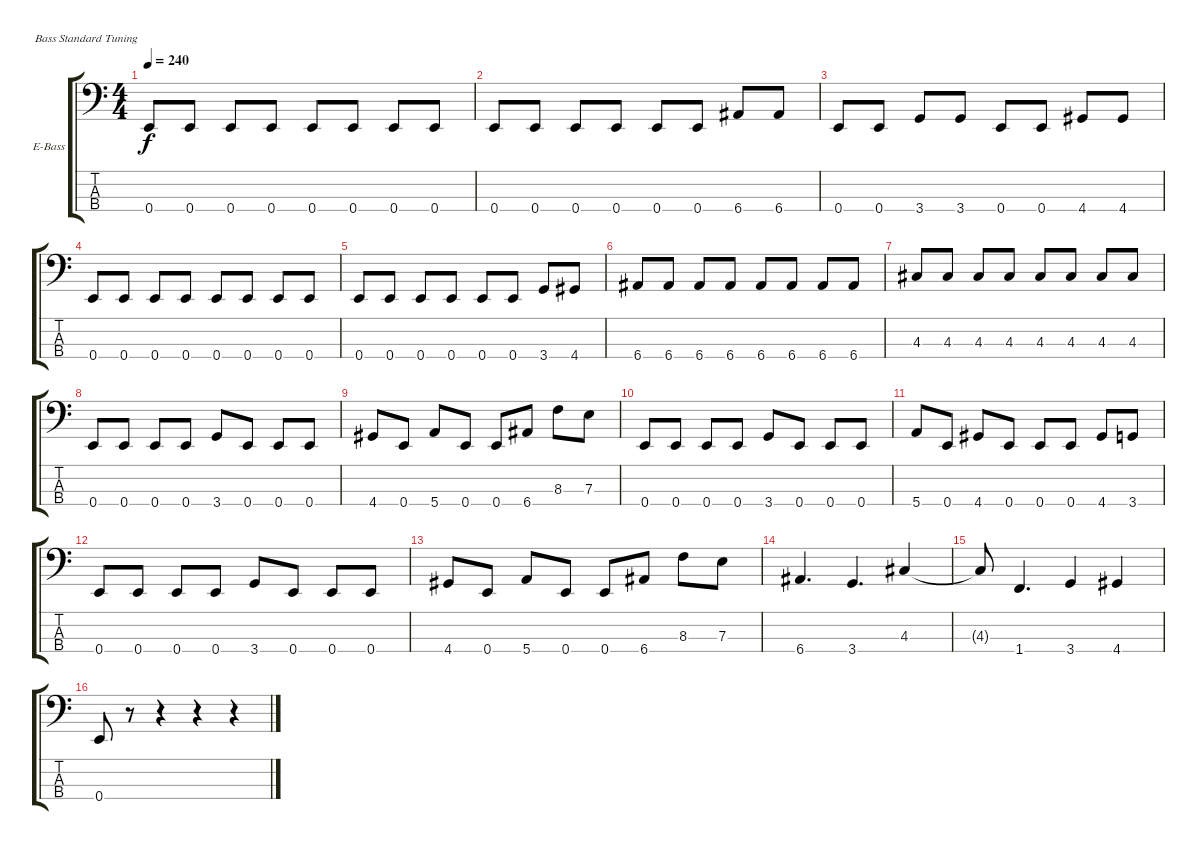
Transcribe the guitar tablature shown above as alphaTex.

\bracketExtendMode groupsimilarinstruments
\firstSystemTrackNameOrientation horizontal
\otherSystemsTrackNameOrientation horizontal
\track ("Äîðîæêà 2" "E-Bass") {instrument electricbassfinger}
\staff {score tabs}
\tuning (G2 D2 A1 E1)
\ts (4 4)
\tempo 240
\clef f4
\ks c
0.4.8{dy f} 0.4.8 0.4.8 0.4.8 0.4.8 0.4.8 0.4.8 0.4.8 |
0.4.8 0.4.8 0.4.8 0.4.8 0.4.8 0.4.8 6.4.8 6.4.8 |
0.4.8 0.4.8 3.4.8 3.4.8 0.4.8 0.4.8 4.4.8 4.4.8 |
0.4.8 0.4.8 0.4.8 0.4.8 0.4.8 0.4.8 0.4.8 0.4.8 |
0.4.8 0.4.8 0.4.8 0.4.8 0.4.8 0.4.8 3.4.8 4.4.8 |
6.4.8 6.4.8 6.4.8 6.4.8 6.4.8 6.4.8 6.4.8 6.4.8 |
4.3.8 4.3.8 4.3.8 4.3.8 4.3.8 4.3.8 4.3.8 4.3.8 |
0.4.8 0.4.8 0.4.8 0.4.8 3.4.8 0.4.8 0.4.8 0.4.8 |
4.4.8 0.4.8 5.4.8 0.4.8 0.4.8 6.4.8 8.3.8 7.3.8 |
0.4.8 0.4.8 0.4.8 0.4.8 3.4.8 0.4.8 0.4.8 0.4.8 |
5.4.8 0.4.8 4.4.8 0.4.8 0.4.8 0.4.8 4.4.8 3.4.8 |
0.4.8 0.4.8 0.4.8 0.4.8 3.4.8 0.4.8 0.4.8 0.4.8 |
4.4.8 0.4.8 5.4.8 0.4.8 0.4.8 6.4.8 8.3.8 7.3.8 |
6.4.4{d} 3.4.4{d} 4.3.4 |
4.3{t}.8 1.4.4{d} 3.4.4 4.4.4 |
0.4.8 r.8 r.4 r.4 r.4
